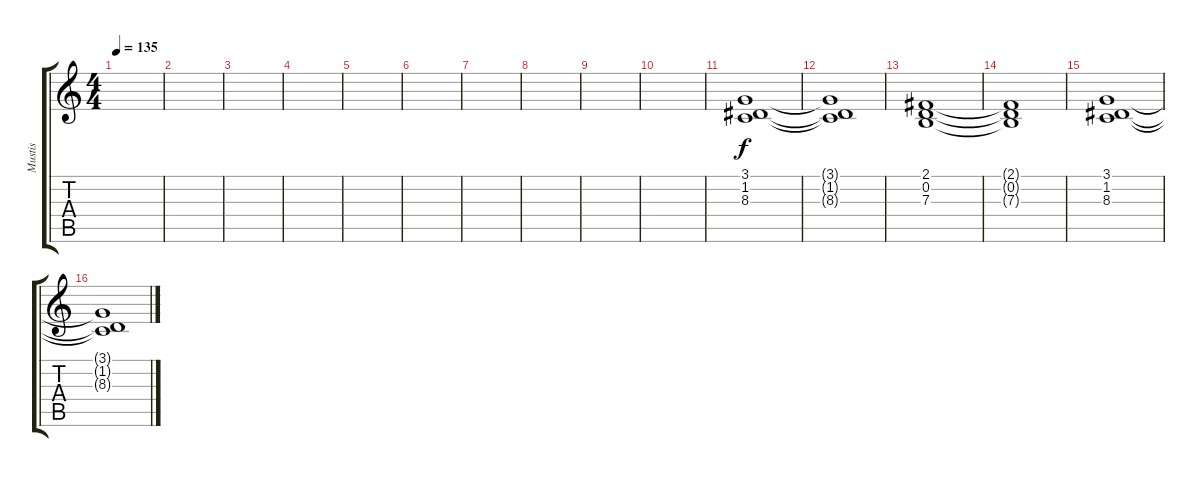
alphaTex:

\track ("Mustis" "Mustis") {instrument synthstrings1}
\staff {score tabs}
\tuning (E4 B3 G3 D3 A2 E2) {hide}
\ts (4 4)
\tempo 135
\clef g2
\ks c
|
|
\section ("" "")
|
|
|
|
|
|
|
|
\section ("" "")
(3.1 1.2 8.3).1 |
(3.1{t} 1.2{t} 8.3{t}).1 |
(2.1 0.2 7.3).1 |
(2.1{t} 0.2{t} 7.3{t}).1 |
(3.1 1.2 8.3).1 |
(3.1{t} 1.2{t} 8.3{t}).1
